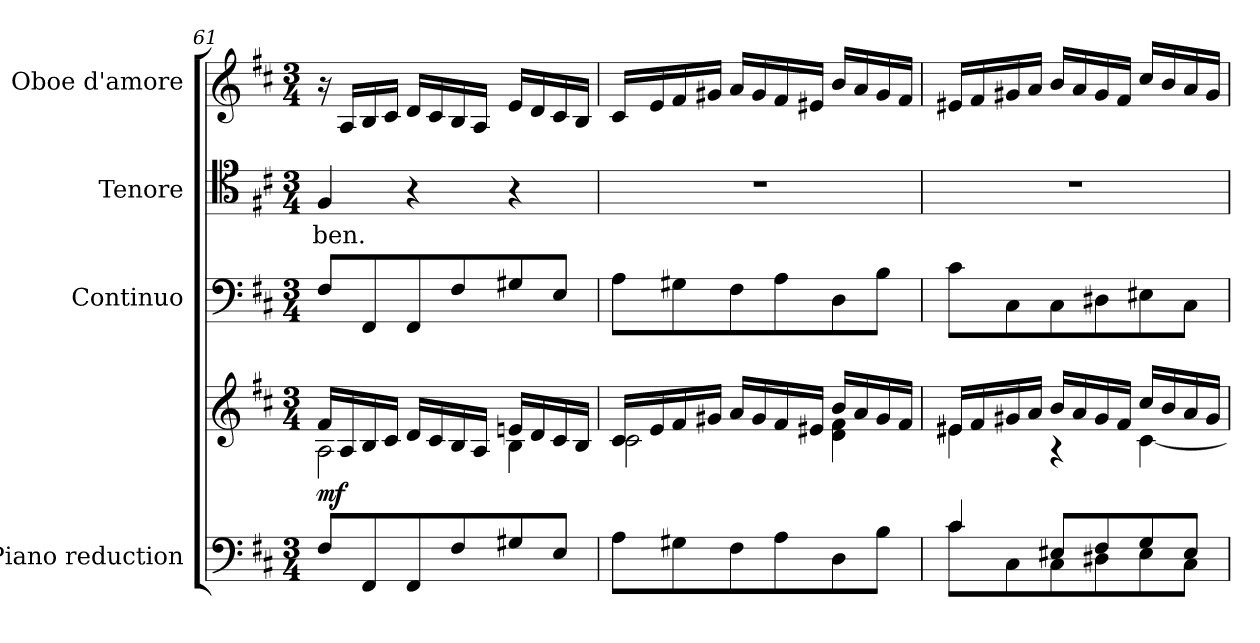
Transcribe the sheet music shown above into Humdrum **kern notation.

**kern	**kern	**dynam	**kern	**dynam	**kern	**text	**kern	**dynam
*part4	*part4	*part4	*part3	*part3	*part2	*part2	*part1	*part1
*staff5	*staff4	*staff4/5	*staff3	*staff3	*staff2	*staff2	*staff1	*staff1
*I"Piano reduction	*	*	*I"Continuo	*	*I"Tenore	*	*I"Oboe d'amore	*
*I'Pno	*	*	*	*	*	*	*I'Ob	*
*clefF4	*clefG2	*	*clefF4	*	*clefC4	*	*clefG2	*
*k[f#c#]	*k[f#c#]	*	*k[f#c#]	*	*k[f#c#]	*	*k[f#c#]	*
*M3/4	*M3/4	*	*M3/4	*	*M3/4	*	*M3/4	*
=61	=61	=61	=61	=61	=61	=61	=61	=61
*	*^	*	*	*	*	*	*	*
!	!	!	!LO:DY:b	!	!LO:DY:a	!	!LO:LY:b	!	!
8F#/L	16f#/LL	2A\	mf	8F#/L	other-dynamics	4F#/	-ben.	16r	.
!	!	!	!	!	!	!	!	!	!LO:DY:b
.	16A/	.	.	.	.	.	.	16A/LL	other-dynamics
8FF#/	16B/	.	.	8FF#/	.	.	.	16B/	.
.	16c#/JJ	.	.	.	.	.	.	16c#/JJ	.
8FF#/	16d/LL	.	.	8FF#/	.	4r	.	16d/LL	.
.	16c#/	.	.	.	.	.	.	16c#/	.
8F#/	16B/	.	.	8F#/	.	.	.	16B/	.
.	16A/JJ	.	.	.	.	.	.	16A/JJ	.
8G#X/	16en/LL	4B\	.	8G#X/	.	4r	.	16e/LL	.
.	16d/	.	.	.	.	.	.	16d/	.
8E/J	16c#/	.	.	8E/J	.	.	.	16c#/	.
.	16B/JJ	.	.	.	.	.	.	16B/JJ	.
=62	=62	=62	=62	=62	=62	=62	=62	=62	=62
8A\L	16c#/LL	2c#\	.	8A\L	.	2.r	.	16c#/LL	.
.	16e/	.	.	.	.	.	.	16e/	.
8G#X\	16f#/	.	.	8G#X\	.	.	.	16f#/	.
.	16g#X/JJ	.	.	.	.	.	.	16g#X/JJ	.
8F#\	16a/LL	.	.	8F#\	.	.	.	16a/LL	.
.	16g#/	.	.	.	.	.	.	16g#/	.
8A\	16f#/	.	.	8A\	.	.	.	16f#/	.
.	16e#X/JJ	.	.	.	.	.	.	16e#X/JJ	.
8D\	16b/LL	4d\ 4f#\	.	8D\	.	.	.	16b/LL	.
.	16a/	.	.	.	.	.	.	16a/	.
8B\J	16g#/	.	.	8B\J	.	.	.	16g#/	.
.	16f#/JJ	.	.	.	.	.	.	16f#/JJ	.
=63	=63	=63	=63	=63	=63	=63	=63	=63	=63
*^	*	*	*	*	*	*	*	*	*
4c#/	8c#\L	16e#X/LL	4e#\	.	8c#\L	.	2.r	.	16e#X/LL	.
.	.	16f#/	.	.	.	.	.	.	16f#/	.
.	8C#\	16g#X/	.	.	8C#\	.	.	.	16g#X/	.
.	.	16a/JJ	.	.	.	.	.	.	16a/JJ	.
8E#X/L	8C#\	16b/LL	4r	.	8C#\	.	.	.	16b/LL	.
.	.	16a/	.	.	.	.	.	.	16a/	.
8F#/	8D#X\	16g#/	.	.	8D#X\	.	.	.	16g#/	.
.	.	16f#/JJ	.	.	.	.	.	.	16f#/JJ	.
8G/	8E#\	16cc#/LL	[4c#\	.	8E#X\	.	.	.	16cc#/LL	.
.	.	16b/	.	.	.	.	.	.	16b/	.
8E#/J	8C#\J	16a/	.	.	8C#\J	.	.	.	16a/	.
.	.	16g#/JJ	.	.	.	.	.	.	16g#/JJ	.
*v	*v	*	*	*	*	*	*	*	*	*
*	*v	*v	*	*	*	*	*	*	*
=	=	=	=	=	=	=	=	=
*-	*-	*-	*-	*-	*-	*-	*-	*-
